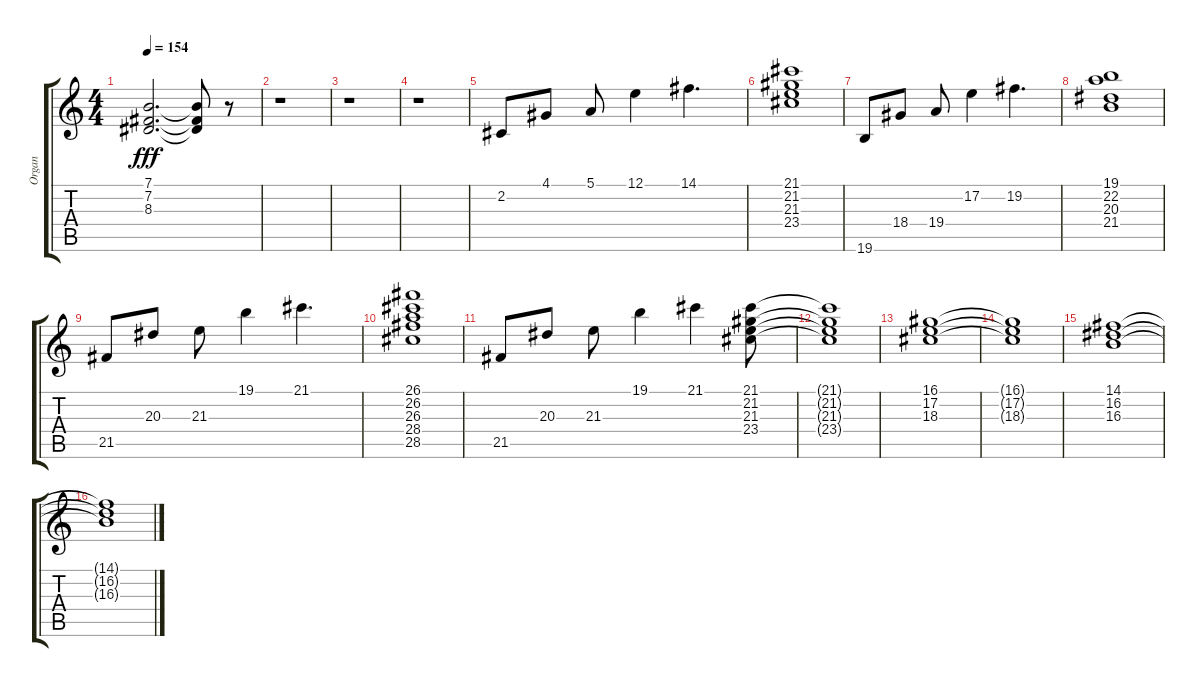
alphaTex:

\track ("Organ" "Organ") {instrument churchorgan}
\staff {score tabs}
\tuning (E4 B3 G3 D3 A2 E2) {hide}
\ts (4 4)
\tempo 154
\clef g2
\ks c
(7.1{t} 7.2{t} 8.3{t}).2{d dy fff} (7.1{t} 7.2{t} 8.3{t}).8 r.8 |
r.1 |
r.1 |
r.1 |
2.2.8 4.1.8 5.1.8 12.1.4 14.1.4{d} |
(21.1 21.2 21.3 23.4).1 |
19.6.8 18.4.8 19.4.8 17.2.4 19.2.4{d} |
(19.1 22.2 20.3 21.4).1 |
21.5.8 20.3.8 21.3.8 19.1.4 21.1.4{d} |
(26.1 26.2 26.3 28.4 28.5).1 |
21.5.8 20.3.8 21.3.8 19.1.4 21.1.4 (21.1 21.2 21.3 23.4).8 |
(21.1{t} 21.2{t} 21.3{t} 23.4{t}).1 |
(16.1 17.2 18.3).1 |
(16.1{t} 17.2{t} 18.3{t}).1 |
(14.1 16.2 16.3).1 |
(14.1{t} 16.2{t} 16.3{t}).1
